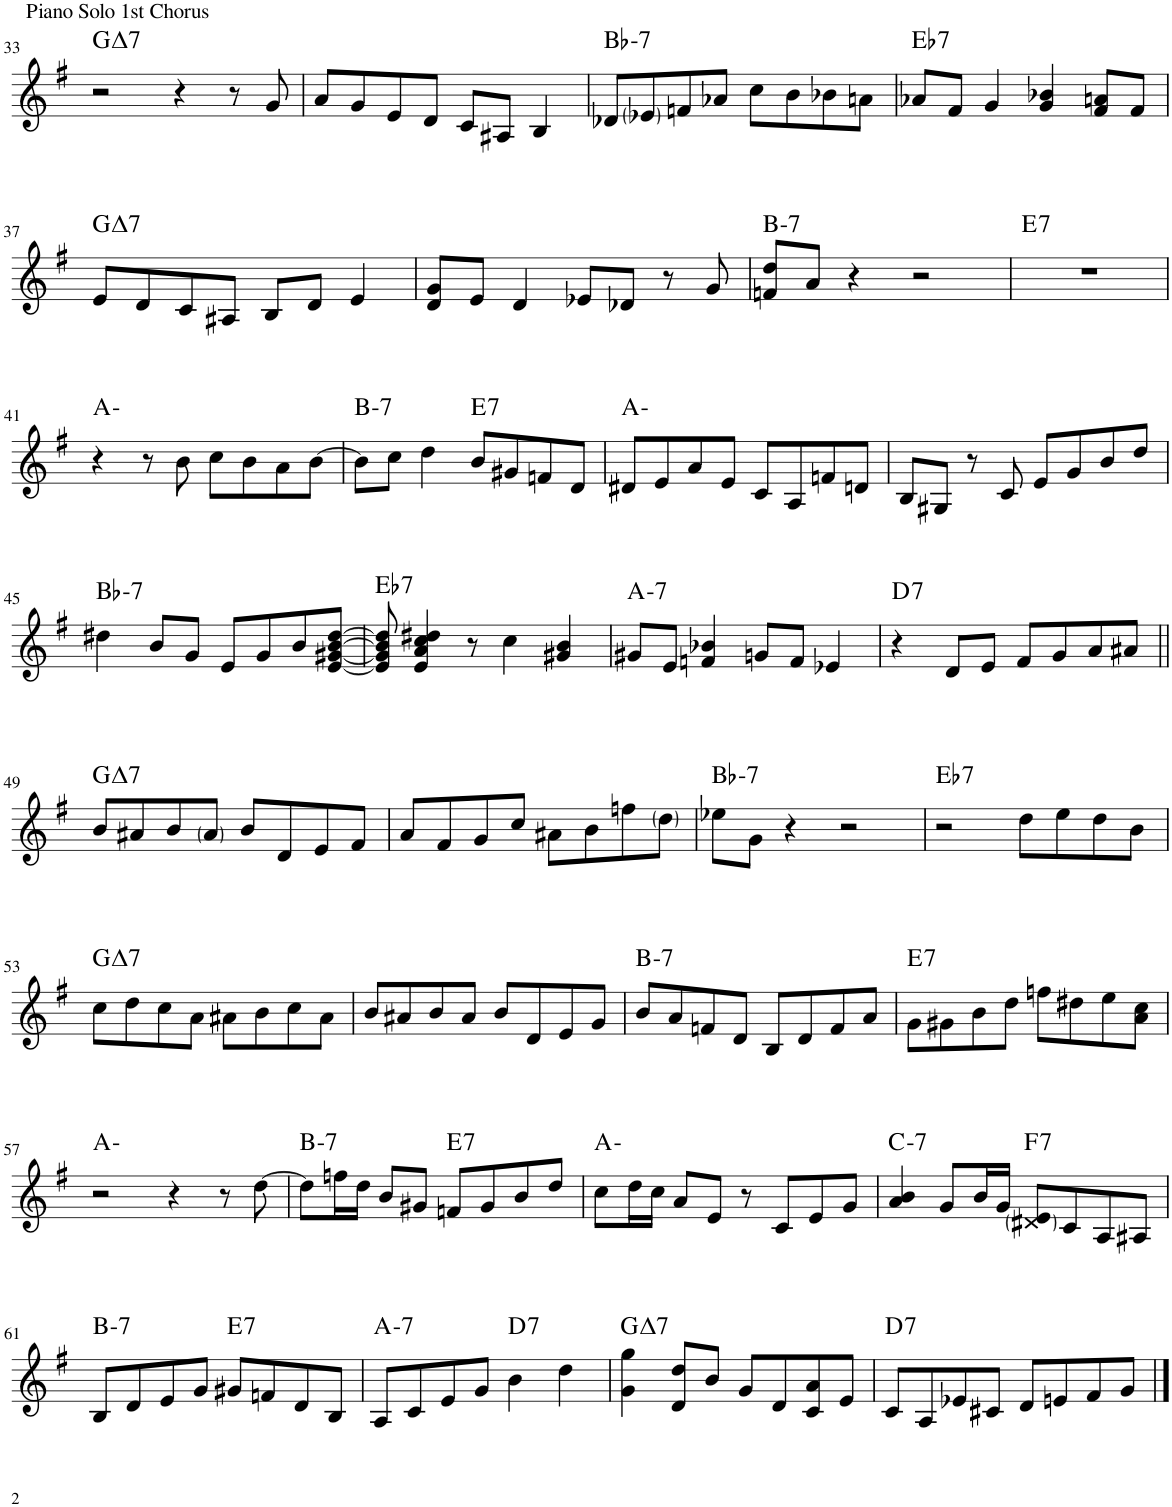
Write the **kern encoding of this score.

**kern	**harte
*part1	*part1
*staff1	*
*I"Piano	*
*I'Pno.	*
!!LO:PB:g=z
*clefG2	*
*k[f#]	*
*M4/4	*
=33	=33
!LO:TX:a:t=Piano Solo 1st Chorus	!LO:H:kt=7
2r	G:maj7
4r	.
8r	.
8g/	.
=34	=34
8a/L	.
8g/	.
8e/	.
8d/J	.
8c/L	.
8A#X/J	.
4B/	.
=35	=35
!	!LO:H:kt=7
8d-X/L	Bb:min7
8e-X/	.
8fn/	.
8a-X/J	.
8cc\L	.
8b\	.
8b-X\	.
8an\J	.
=36	=36
!	!LO:H:kt=7
8a-X/L	Eb:7
8f#/J	.
4g/	.
4g/ 4b-X/	.
8f#/ 8an/L	.
8f#/J	.
!!LO:LB:g=z
=37	=37
!	!LO:H:kt=7
8e/L	G:maj7
8d/	.
8c/	.
8A#X/J	.
8B/L	.
8d/J	.
4e/	.
=38	=38
8d/ 8g/L	.
8e/J	.
4d/	.
8e-X/L	.
8d-X/J	.
8r	.
8g/	.
=39	=39
!	!LO:H:kt=7
8fn/ 8dd/L	B:min7
8a/J	.
4r	.
2r	.
=40	=40
!	!LO:H:kt=7
1r	E:7
!!LO:LB:g=z
=41	=41
4r	A:min
8r	.
8b\	.
8cc\L	.
8b\	.
8a\	.
[8b\J	.
=42	=42
!	!LO:H:kt=7
8b\L]	B:min7
8cc\J	.
4dd\	.
!	!LO:H:kt=7
8b/L	E:7
8g#X/	.
8fn/	.
8d/J	.
=43	=43
8d#X/L	A:min
8e/	.
8a/	.
8e/J	.
8c/L	.
8A/	.
8fn/	.
8dn/J	.
=44	=44
8B/L	.
8G#X/J	.
8r	.
8c/	.
8e/L	.
8g/	.
8b/	.
8dd/J	.
!!LO:LB:g=z
=45	=45
!	!LO:H:kt=7
4dd#X\	Bb:min7
8b/L	.
8g/J	.
8e/L	.
8g/	.
8b/	.
[8e/ [8g#X/ [8b/ [8dd#/J	.
=46	=46
!	!LO:H:kt=7
8e/] 8g#/] 8b/] 8dd#/]	Eb:7
4e/ 4a/ 4cc/ 4dd#X/	.
8r	.
4cc\	.
4g#X/ 4b/	.
=47	=47
!	!LO:H:kt=7
8g#X/L	A:min7
8e/J	.
4fn/ 4b-X/	.
8gn/L	.
8f/J	.
4e-X/	.
=48	=48
!	!LO:H:kt=7
4r	D:7
8d/L	.
8e/J	.
8f#/L	.
8g/	.
8a/	.
8a#X/J	.
!!LO:LB:g=z
=49||	=49||
!	!LO:H:kt=7
8b/L	G:maj7
8a#X/	.
8b/	.
8a#/J	.
8b/L	.
8d/	.
8e/	.
8f#/J	.
=50	=50
8a/L	.
8f#/	.
8g/	.
8cc/J	.
8a#X\L	.
8b\	.
8ffn\	.
8dd\J	.
=51	=51
!	!LO:H:kt=7
8ee-X\L	Bb:min7
8g\J	.
4r	.
2r	.
=52	=52
!	!LO:H:kt=7
2r	Eb:7
8dd\L	.
8ee\	.
8dd\	.
8b\J	.
!!LO:LB:g=z
=53	=53
!	!LO:H:kt=7
8cc\L	G:maj7
8dd\	.
8cc\	.
8a\J	.
8a#X\L	.
8b\	.
8cc\	.
8a#\J	.
=54	=54
8b/L	.
8a#X/	.
8b/	.
8a#/J	.
8b/L	.
8d/	.
8e/	.
8g/J	.
=55	=55
!	!LO:H:kt=7
8b/L	B:min7
8a/	.
8fn/	.
8d/J	.
8B/L	.
8d/	.
8f/	.
8a/J	.
=56	=56
!	!LO:H:kt=7
8g\L	E:7
8g#X\	.
8b\	.
8dd\J	.
8ffn\L	.
8dd#X\	.
8ee\	.
8a\ 8cc\J	.
!!LO:LB:g=z
=57	=57
2r	A:min
4r	.
8r	.
[8dd\	.
=58	=58
!	!LO:H:kt=7
8dd\L]	B:min7
16ffn\L	.
16dd\JJ	.
8b/L	.
8g#X/J	.
!	!LO:H:kt=7
8fn/L	E:7
8g#/	.
8b/	.
8dd/J	.
=59	=59
8cc\L	A:min
16dd\L	.
16cc\JJ	.
8a/L	.
8e/J	.
8r	.
8c/L	.
8e/	.
8g/J	.
=60	=60
!	!LO:H:kt=7
4a/ 4b/	C:min7
8g/L	.
16b/L	.
16g/JJ	.
!	!LO:H:kt=7
8d#X/ 8e/L	F:7
8c/	.
8A/	.
8A#X/J	.
!!LO:LB:g=z
=61	=61
!	!LO:H:kt=7
8B/L	B:min7
8d/	.
8e/	.
8g/J	.
!	!LO:H:kt=7
8g#X/L	E:7
8fn/	.
8d/	.
8B/J	.
=62	=62
!	!LO:H:kt=7
8A/L	A:min7
8c/	.
8e/	.
8g/J	.
!	!LO:H:kt=7
4b\	D:7
4dd\	.
=63	=63
!	!LO:H:kt=7
4g\ 4gg\	G:maj7
8d/ 8dd/L	.
8b/J	.
8g/L	.
8d/	.
8c/ 8a/	.
8e/J	.
=64	=64
!	!LO:H:kt=7
8c/L	D:7
8A/	.
8e-X/	.
8c#X/J	.
8d/L	.
8en/	.
8f#/	.
8g/J	.
==	==
*-	*-
